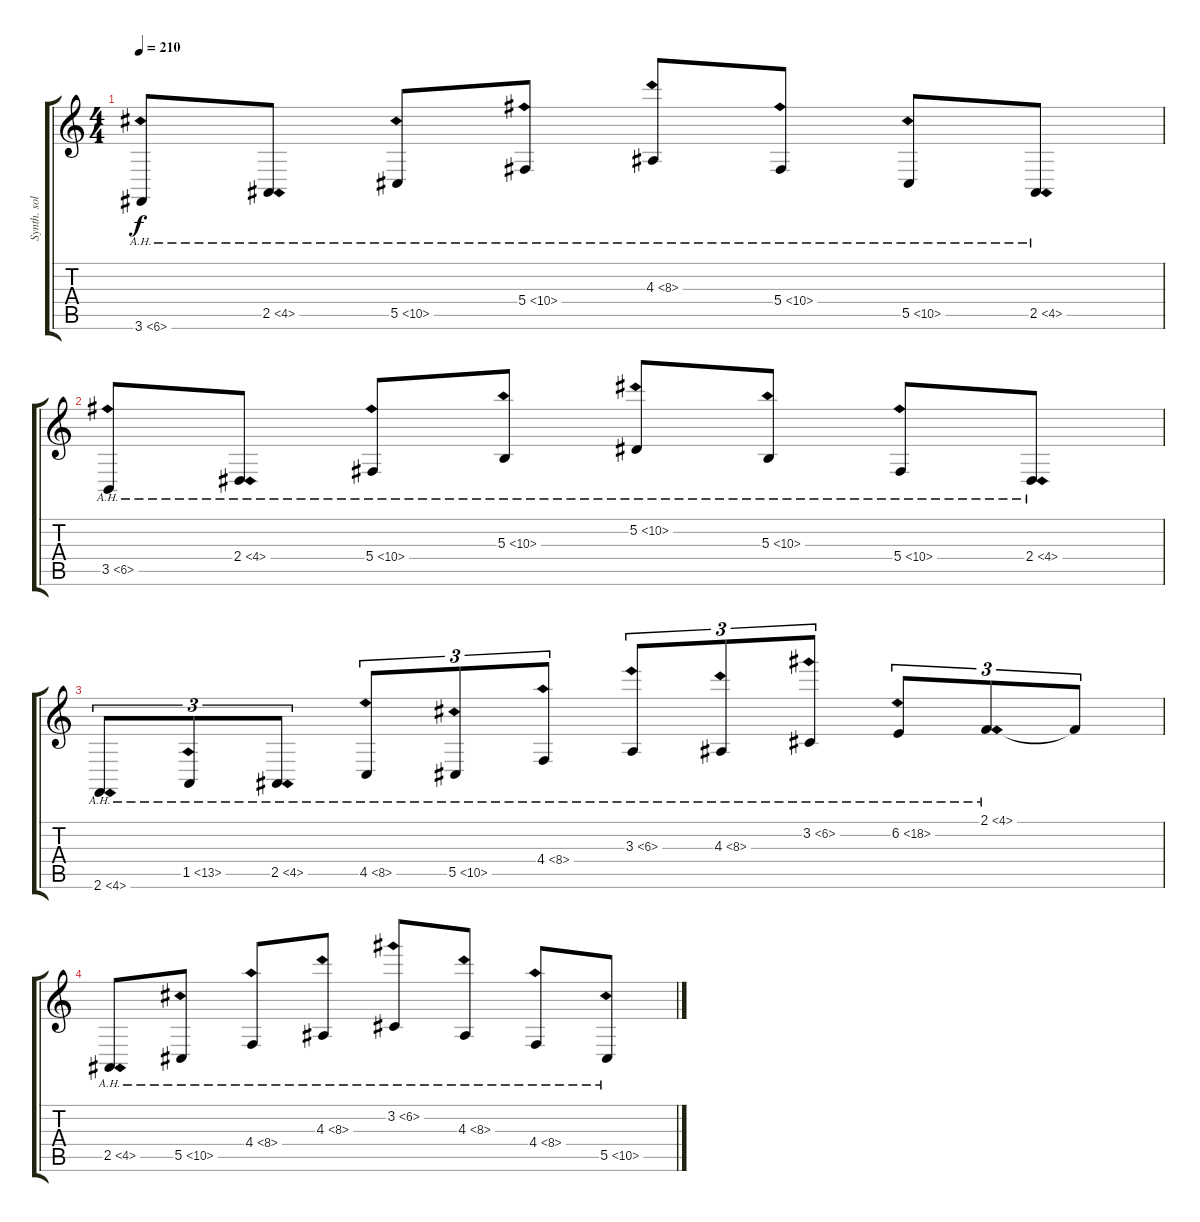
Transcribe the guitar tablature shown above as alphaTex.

\track ("Synth. solo" "Synth. sol") {instrument lead1square}
\staff {score tabs}
\tuning (Eb4 Bb3 Gb3 Db3 Ab2 Eb2) {hide}
\ts (4 4)
\tempo 210
\clef g2
\ks c
3.6{ah 3}.8{dy f} 2.5{ah 2}.8 5.5{ah 5}.8 5.4{ah 5}.8 4.3{ah 4}.8 5.4{ah 5}.8 5.5{ah 5}.8 2.5{ah 2}.8 |
3.5{ah 3}.8 2.4{ah 2}.8 5.4{ah 5}.8 5.3{ah 5}.8 5.2{ah 5}.8 5.3{ah 5}.8 5.4{ah 5}.8 2.4{ah 2}.8 |
2.6{ah 2}.8{tu (3 2)} 1.5{ah 12}.8{tu (3 2)} 2.5{ah 2}.8{tu (3 2)} 4.5{ah 4}.8{tu (3 2)} 5.5{ah 5}.8{tu (3 2)} 4.4{ah 4}.8{tu (3 2)} 3.3{ah 3}.8{tu (3 2)} 4.3{ah 4}.8{tu (3 2)} 3.2{ah 3}.8{tu (3 2)} 6.2{ah 12}.8{tu (3 2)} 2.1{ah 2}.8{tu (3 2)} 2.1{t}.8{tu (3 2)} |
2.5{ah 2}.8 5.5{ah 5}.8 4.4{ah 4}.8 4.3{ah 4}.8 3.2{ah 3}.8 4.3{ah 4}.8 4.4{ah 4}.8 5.5{ah 5}.8
